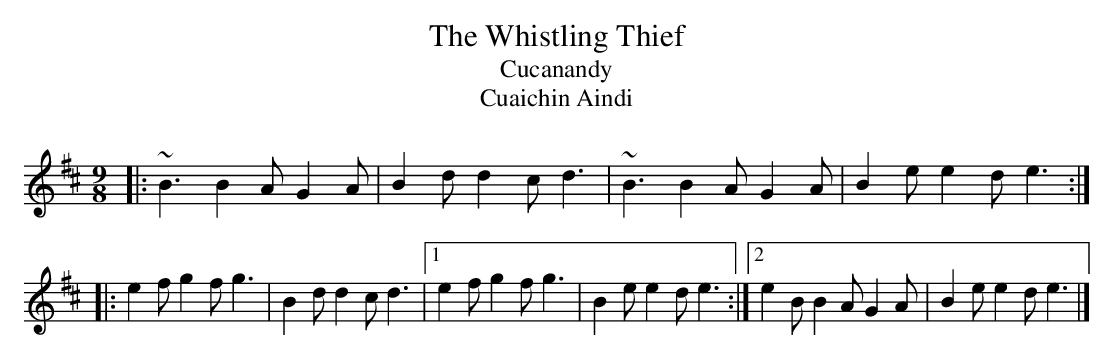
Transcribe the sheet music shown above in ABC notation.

X:1
T:The Whistling Thief
T:Cucanandy
T:Cuaichin Aindi
M:9/8
K:Edor
|: ~B3 B2A G2A | B2d d2c d3 | ~B3 B2A G2A | B2e e2d e3 :|
|: e2f g2f g3 | B2d d2c d3 |1 e2f g2f g3 | B2e e2d e3 :|2 e2B B2A G2A | B2e e2d e3 |]
